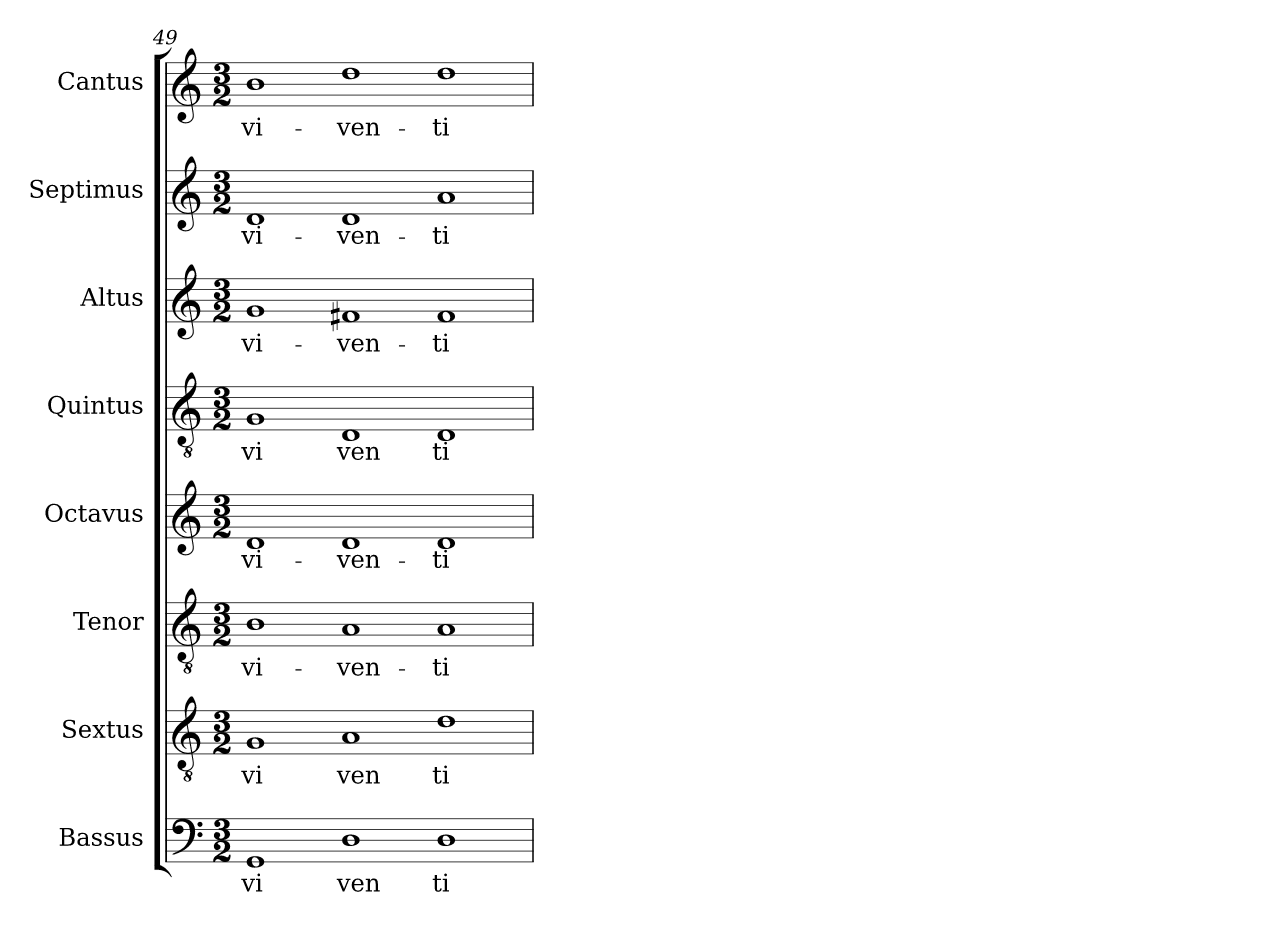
**kern	**text	**kern	**text	**kern	**text	**kern	**text	**kern	**text	**kern	**text	**kern	**text	**kern	**text
*part8	*part8	*part7	*part7	*part6	*part6	*part5	*part5	*part4	*part4	*part3	*part3	*part2	*part2	*part1	*part1
*staff8	*staff8	*staff7	*staff7	*staff6	*staff6	*staff5	*staff5	*staff4	*staff4	*staff3	*staff3	*staff2	*staff2	*staff1	*staff1
*I"Bassus	*	*I"Sextus	*	*I"Tenor	*	*I"Octavus	*	*I"Quintus	*	*I"Altus	*	*I"Septimus	*	*I"Cantus	*
*clefF4	*	*clefGv2	*	*clefGv2	*	*clefG2	*	*clefGv2	*	*clefG2	*	*clefG2	*	*clefG2	*
*	*	*	*	*	*	*	*	*	*	*	*	*k[]	*	*	*
*	*	*	*	*	*	*	*	*	*	*	*	*C:	*	*	*
*M3/2	*	*M3/2	*	*M3/2	*	*M3/2	*	*M3/2	*	*M3/2	*	*M3/2	*	*M3/2	*
=49	=49	=49	=49	=49	=49	=49	=49	=49	=49	=49	=49	=49	=49	=49	=49
!	!LO:LY:b:cj	!	!LO:LY:b:cj	!	!LO:LY:b:cj	!	!LO:LY:b:cj	!	!LO:LY:b:cj	!	!LO:LY:b:cj	!	!LO:LY:b:cj	!	!LO:LY:b:cj
1GG	vi	1G	vi	1B	vi-	1d	vi-	1G	vi	1g	vi-	1d	vi-	1b	vi-
!	!LO:LY:b:cj	!	!LO:LY:b:cj	!	!LO:LY:b:cj	!	!LO:LY:b:cj	!	!LO:LY:b:cj	!	!LO:LY:b:cj	!	!LO:LY:b:cj	!	!LO:LY:b:cj
1D	ven	1A	ven	1A	-ven-	1d	-ven-	1D	ven	1f#X	-ven-	1d	-ven-	1dd	-ven-
!	!LO:LY:b:cj	!	!LO:LY:b:cj	!	!LO:LY:b:cj	!	!LO:LY:b:cj	!	!LO:LY:b:cj	!	!LO:LY:b:cj	!	!LO:LY:b:cj	!	!LO:LY:b:cj
1D	ti	1d	ti	1A	-ti-	1d	-ti-	1D	ti	1f#	-ti-	1a	-ti-	1dd	-ti-
=	=	=	=	=	=	=	=	=	=	=	=	=	=	=	=
*-	*-	*-	*-	*-	*-	*-	*-	*-	*-	*-	*-	*-	*-	*-	*-
